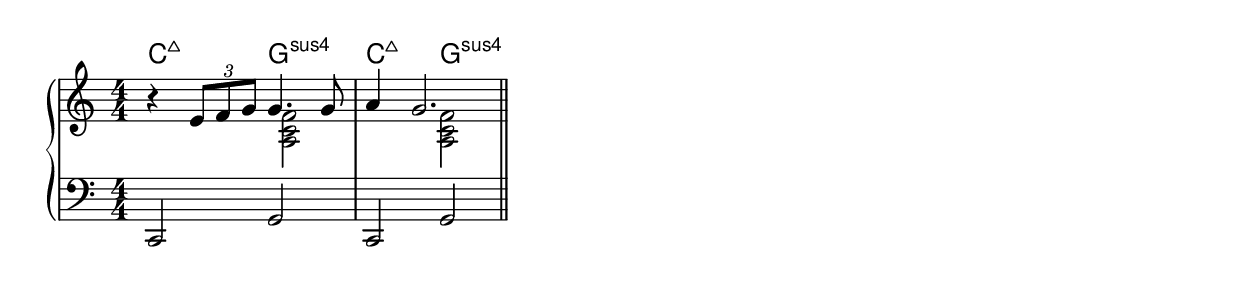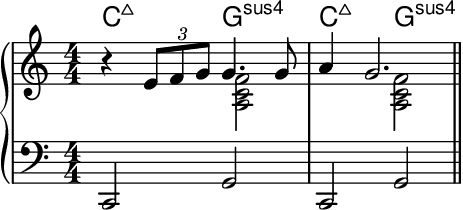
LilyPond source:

\version "2.24.4"
\language "english"
#(ly:set-option 'crop #t)
\include "include/alt.ly"
\include "include/sus.ly"
\score {
  \midi {
    \tempo 4=120
  }
  \layout {
    \context {
      \Score
      \omit BarNumber
    }
    indent = 0\mm
  }
  \new GrandStaff <<
    \chords {
      \set chordChanges = ##t % only show chords when they change
      \set noChordSymbol = ""
      \set minorChordModifier = \markup { "-" }
      \set midiMaximumVolume = #0 % prevent named chords sounding
      c2:maj7 g:sus | c:maj7 g:sus
    }
    \new Staff {
      \key c \major
      \numericTimeSignature
      \time 4/4
      \clef treble {
        \relative {
          \skip \f % spacer to set voice volume
          r4 \tuplet 3/2 {e'8 f8 g8}
          <<
            { g4. g8 }
            \new Voice { \voiceTwo <a, c f>2}
          >> |
          <<
            { a'4 g2. }
            \new Voice {s2 \voiceTwo <a, c f>2 }
          >>
          \bar "||"
        }
      }
    }
    \new Staff {
      \clef bass {
        \relative {
          \skip \f % spacer to set voice volume
          c,2 g' | c, g'
          \bar "||"
        }
      }
    }
  >>
}
